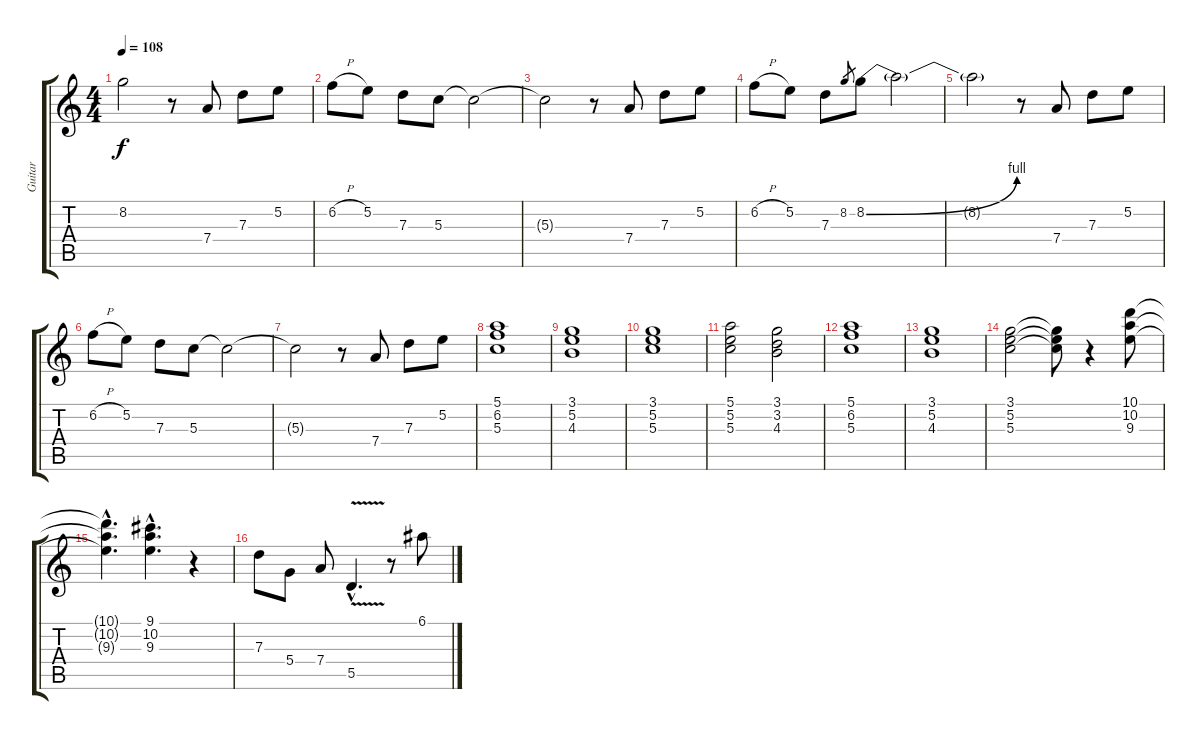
\track ("Guitar" "Guitar") {instrument overdrivenguitar}
\staff {score tabs}
\tuning (E4 B3 G3 D3 A2 E2) {hide}
\ts (4 4)
\tempo 108
\clef g2
\ks c
8.2{t}.2{dy f} r.8 7.4.8 7.3.8 5.2.8 |
6.2{h}.8 5.2.8 7.3.8 5.3.8 5.3{t}.2 |
5.3{t}.2 r.8 7.4.8 7.3.8 5.2.8 |
6.2{h}.8 5.2.8 7.3.8 8.2.8{gr} 8.2{be (bend 0 0 60 4)}.8 8.2{t}.2 |
8.2{t}.2 r.8 7.4.8 7.3.8 5.2.8 |
6.2{h}.8 5.2.8 7.3.8 5.3.8 5.3{t}.2 |
5.3{t}.2 r.8 7.4.8 7.3.8 5.2.8 |
(5.1 6.2 5.3).1 |
(3.1 5.2 4.3).1 |
(3.1 5.2 5.3).1 |
(5.1 5.2 5.3).2 (3.1 3.2 4.3).2 |
(5.1 6.2 5.3).1 |
(3.1 5.2 4.3).1 |
(3.1 5.2 5.3).2 (3.1{t} 5.2{t} 5.3{t}).8 r.4 (10.1 10.2 9.3).8 |
(10.1{hac t} 10.2{hac t} 9.3{hac t}).4{d} (9.1{hac} 10.2{hac} 9.3{hac}).4{d} r.4 |
7.3.8 5.4.8 7.4.8 5.5{v hac}.4{d} r.8 6.1.8
